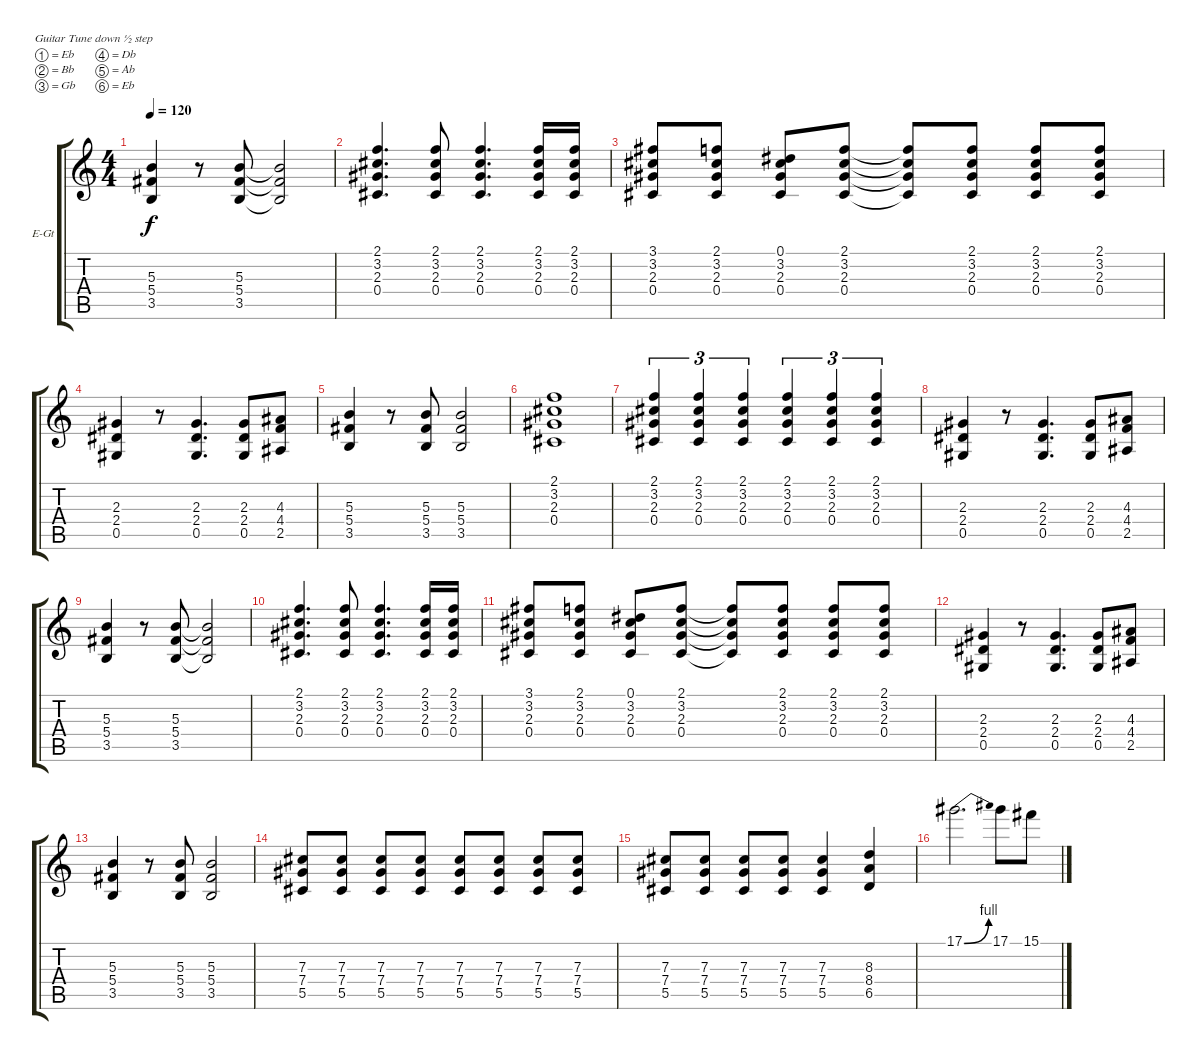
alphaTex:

\bracketExtendMode groupsimilarinstruments
\firstSystemTrackNameOrientation horizontal
\otherSystemsTrackNameOrientation horizontal
\track ("Gtr. 1" "E-Gt") {instrument overdrivenguitar}
\staff {score tabs}
\tuning (Eb4 Bb3 Gb3 Db3 Ab2 Eb2)
\ts (4 4)
\tempo 120
\clef g2
\ks c
(5.3 5.4 3.5).4{dy f} r.8 (5.3 5.4 3.5).8 (5.3{t} 5.4{t} 3.5{t}).2 |
(2.1 3.2 2.3 0.4).4{d} (2.1 3.2 2.3 0.4).8 (2.1 3.2 2.3 0.4).4{d} (2.1 3.2 2.3 0.4).16 (2.1 3.2 2.3 0.4).16 |
(3.1 3.2 2.3 0.4).8 (2.1 3.2 2.3 0.4).8 (0.1 3.2 2.3 0.4).8 (2.1 3.2 2.3 0.4).8 (2.1{t} 3.2{t} 2.3{t} 0.4{t}).8 (2.1 3.2 2.3 0.4).8 (2.1 3.2 2.3 0.4).8 (2.1 3.2 2.3 0.4).8 |
(2.3 2.4 0.5).4 r.8 (2.3 2.4 0.5).4{d} (2.3 2.4 0.5).8 (4.3 4.4 2.5).8 |
(5.3 5.4 3.5).4 r.8 (5.3 5.4 3.5).8 (5.3 5.4 3.5).2 |
(2.1 3.2 2.3 0.4).1 |
(2.1 3.2 2.3 0.4).4{tu (3 2)} (2.1 3.2 2.3 0.4).4{tu (3 2)} (2.1 3.2 2.3 0.4).4{tu (3 2)} (2.1 3.2 2.3 0.4).4{tu (3 2)} (2.1 3.2 2.3 0.4).4{tu (3 2)} (2.1 3.2 2.3 0.4).4{tu (3 2)} |
(2.3 2.4 0.5).4 r.8 (2.3 2.4 0.5).4{d} (2.3 2.4 0.5).8 (4.3 4.4 2.5).8 |
(5.3 5.4 3.5).4 r.8 (5.3 5.4 3.5).8 (5.3{t} 5.4{t} 3.5{t}).2 |
(2.1 3.2 2.3 0.4).4{d} (2.1 3.2 2.3 0.4).8 (2.1 3.2 2.3 0.4).4{d} (2.1 3.2 2.3 0.4).16 (2.1 3.2 2.3 0.4).16 |
(3.1 3.2 2.3 0.4).8 (2.1 3.2 2.3 0.4).8 (0.1 3.2 2.3 0.4).8 (2.1 3.2 2.3 0.4).8 (2.1{t} 3.2{t} 2.3{t} 0.4{t}).8 (2.1 3.2 2.3 0.4).8 (2.1 3.2 2.3 0.4).8 (2.1 3.2 2.3 0.4).8 |
(2.3 2.4 0.5).4 r.8 (2.3 2.4 0.5).4{d} (2.3 2.4 0.5).8 (4.3 4.4 2.5).8 |
(5.3 5.4 3.5).4 r.8 (5.3 5.4 3.5).8 (5.3 5.4 3.5).2 |
(7.3 7.4 5.5).8 (7.3 7.4 5.5).8 (7.3 7.4 5.5).8 (7.3 7.4 5.5).8 (7.3 7.4 5.5).8 (7.3 7.4 5.5).8 (7.3 7.4 5.5).8 (7.3 7.4 5.5).8 |
(7.3 7.4 5.5).8 (7.3 7.4 5.5).8 (7.3 7.4 5.5).8 (7.3 7.4 5.5).8 (7.3 7.4 5.5).4 (8.3 8.4 6.5).4 |
17.1{be (bend 0 0 60 4)}.2{d} 17.1.8 15.1.8
